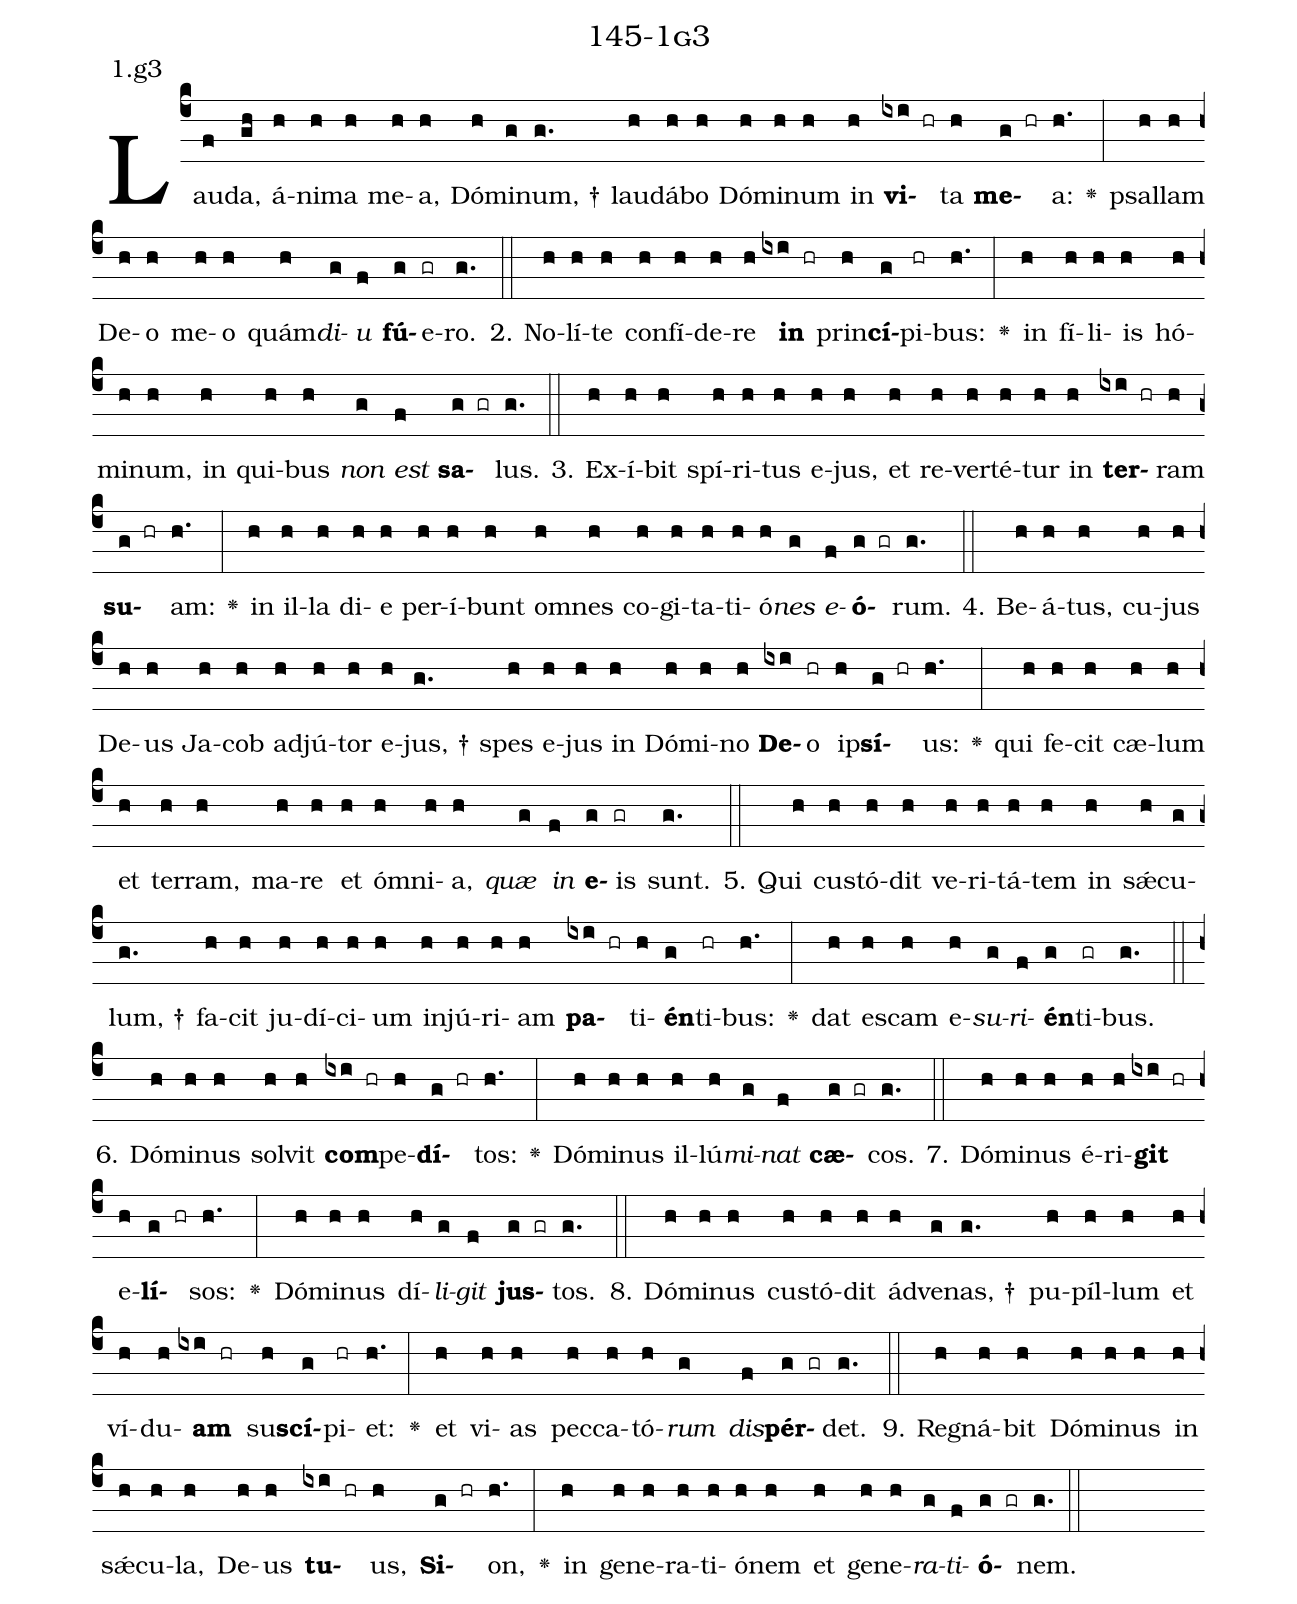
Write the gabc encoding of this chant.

name: 145-1g3;
annotation: 1.g3;
%%
(c4)Lau(f)da,(gh) á(h)ni(h)ma(h) me(h)a,(h) Dó(h)mi(g)num, †(g.) lau(h)dá(h)bo(h) Dó(h)mi(h)num(h) in(h) <b>vi</b>(ixi hr)ta(h) <b>me</b>(g hr)a:(h.) <v>\greheightstar</v>(:) psal(h)lam(h) De(h)o(h) me(h)o(h) quám(h)<i>di</i>(g)<i>u</i>(f) <b>fú</b>(g)e(gr)ro.(g.) (::)
2. No(h)lí(h)te(h) con(h)fí(h)de(h)re(h) <b>in</b>(ixi hr) prin(h)<b>cí</b>(g)pi(hr)bus:(h.) <v>\greheightstar</v>(:) in(h) fí(h)li(h)is(h) hó(h)mi(h)num,(h) in(h) qui(h)bus(h) <i>non</i>(g) <i>est</i>(f) <b>sa</b>(g gr)lus.(g.) (::)
3. Ex(h)í(h)bit(h) spí(h)ri(h)tus(h) e(h)jus,(h) et(h) re(h)ver(h)té(h)tur(h) in(h) <b>ter</b>(ixi hr)ram(h) <b>su</b>(g hr)am:(h.) <v>\greheightstar</v>(:) in(h) il(h)la(h) di(h)e(h) per(h)í(h)bunt(h) om(h)nes(h) co(h)gi(h)ta(h)ti(h)ó(h)<i>nes</i>(g) <i>e</i>(f)<b>ó</b>(g gr)rum.(g.) (::)
4. Be(h)á(h)tus,(h) cu(h)jus(h) De(h)us(h) Ja(h)cob(h) ad(h)jú(h)tor(h) e(h)jus, †(g.) spes(h) e(h)jus(h) in(h) Dó(h)mi(h)no(h) <b>De</b>(ixi)o(hr) ip(h)<b>sí</b>(g hr)us:(h.) <v>\greheightstar</v>(:) qui(h) fe(h)cit(h) cæ(h)lum(h) et(h) ter(h)ram,(h) ma(h)re(h) et(h) óm(h)ni(h)a,(h) <i>quæ</i>(g) <i>in</i>(f) <b>e</b>(g)is(gr) sunt.(g.) (::)
5. Qui(h) cus(h)tó(h)dit(h) ve(h)ri(h)tá(h)tem(h) in(h) sǽ(h)cu(g)lum, †(g.) fa(h)cit(h) ju(h)dí(h)ci(h)um(h) in(h)jú(h)ri(h)am(h) <b>pa</b>(ixi hr)ti(h)<b>én</b>(g)ti(hr)bus:(h.) <v>\greheightstar</v>(:) dat(h) es(h)cam(h) e(h)<i>su</i>(g)<i>ri</i>(f)<b>én</b>(g)ti(gr)bus.(g.) (::)
6. Dó(h)mi(h)nus(h) sol(h)vit(h) <b>com</b>(ixi hr)pe(h)<b>dí</b>(g hr)tos:(h.) <v>\greheightstar</v>(:) Dó(h)mi(h)nus(h) il(h)lú(h)<i>mi</i>(g)<i>nat</i>(f) <b>cæ</b>(g gr)cos.(g.) (::)
7. Dó(h)mi(h)nus(h) é(h)ri(h)<b>git</b>(ixi hr) e(h)<b>lí</b>(g hr)sos:(h.) <v>\greheightstar</v>(:) Dó(h)mi(h)nus(h) dí(h)<i>li</i>(g)<i>git</i>(f) <b>jus</b>(g gr)tos.(g.) (::)
8. Dó(h)mi(h)nus(h) cus(h)tó(h)dit(h) ád(h)ve(g)nas, †(g.) pu(h)píl(h)lum(h) et(h) ví(h)du(h)<b>am</b>(ixi hr) su(h)<b>scí</b>(g)pi(hr)et:(h.) <v>\greheightstar</v>(:) et(h) vi(h)as(h) pec(h)ca(h)tó(h)<i>rum</i>(g) <i>dis</i>(f)<b>pér</b>(g gr)det.(g.) (::)
9. Re(h)gná(h)bit(h) Dó(h)mi(h)nus(h) in(h) sǽ(h)cu(h)la,(h) De(h)us(h) <b>tu</b>(ixi hr)us,(h) <b>Si</b>(g hr)on,(h.) <v>\greheightstar</v>(:) in(h) ge(h)ne(h)ra(h)ti(h)ó(h)nem(h) et(h) ge(h)ne(h)<i>ra</i>(g)<i>ti</i>(f)<b>ó</b>(g gr)nem.(g.) (::)
